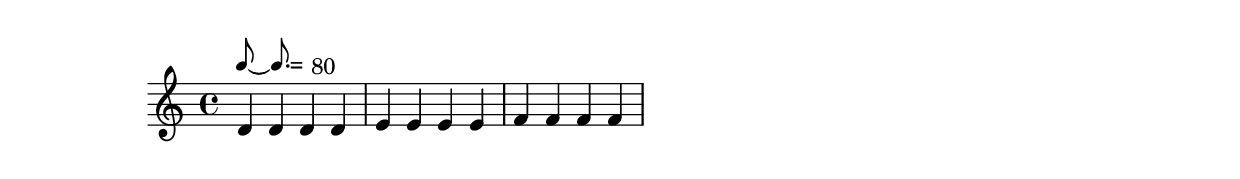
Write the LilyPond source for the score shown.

\include "Rhythm_marks.ly"

\relative c' {
\override Score.RehearsalMark #'self-alignment-X = #LEFT
\once \override Score.RehearsalMark #'X-offset = #8
  \rhythmMarkA \rhyMarkAAdot #"80"
d4 d d d e e e e f f f f
}
